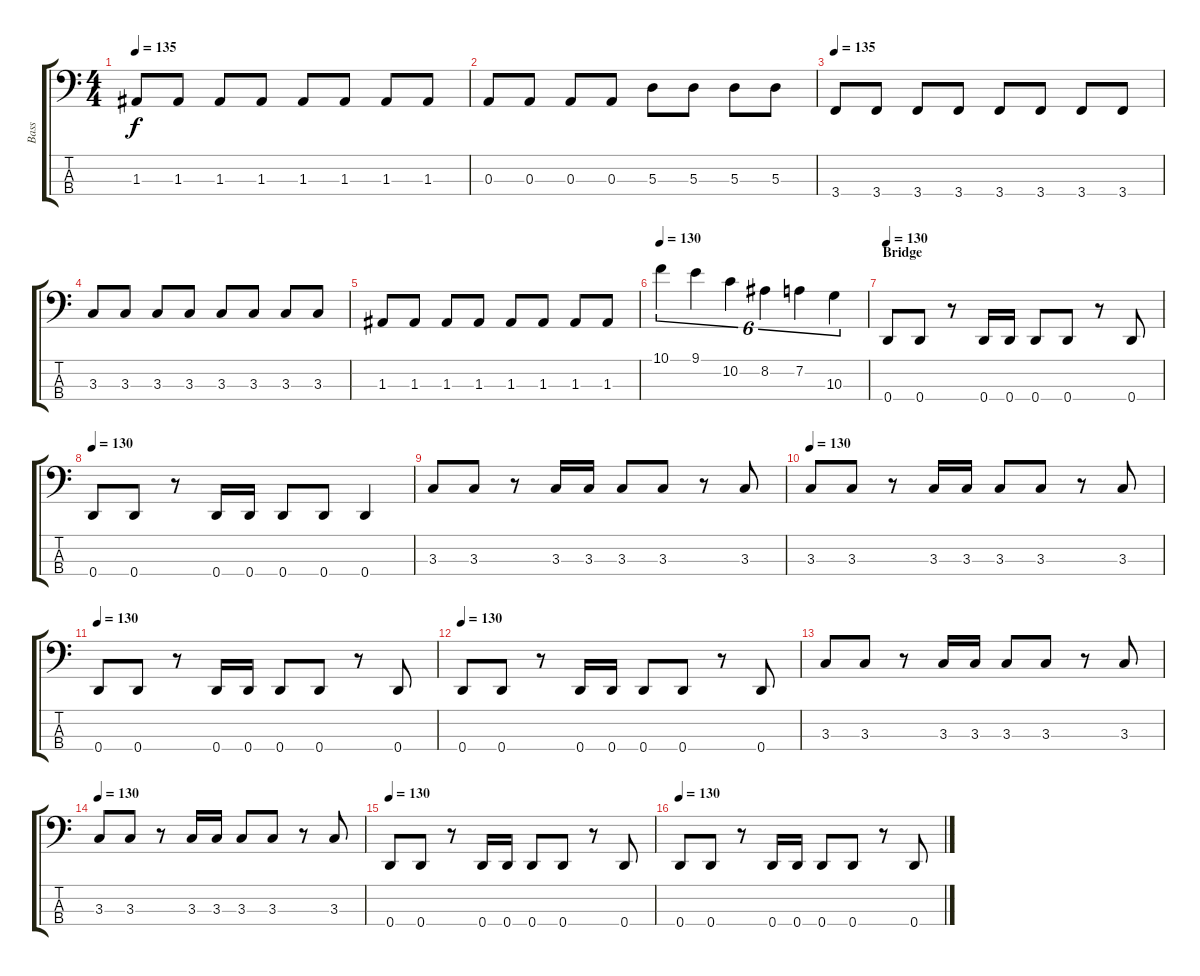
\track ("Bass" "Bass") {instrument electricbassfinger}
\staff {score tabs}
\tuning (G2 D2 A1 D1) {hide}
\ts (4 4)
\tempo 135
\clef f4
\ks c
1.3.8{dy f} 1.3.8 1.3.8 1.3.8 1.3.8 1.3.8 1.3.8 1.3.8 |
0.3.8 0.3.8 0.3.8 0.3.8 5.3.8 5.3.8 5.3.8 5.3.8 |
\tempo 135
3.4.8 3.4.8 3.4.8 3.4.8 3.4.8 3.4.8 3.4.8 3.4.8 |
3.3.8 3.3.8 3.3.8 3.3.8 3.3.8 3.3.8 3.3.8 3.3.8 |
1.3.8 1.3.8 1.3.8 1.3.8 1.3.8 1.3.8 1.3.8 1.3.8 |
\tempo 130
10.1.4{tu (6 4)} 9.1.4{tu (6 4)} 10.2.4{tu (6 4)} 8.2.4{tu (6 4)} 7.2.4{tu (6 4)} 10.3.4{tu (6 4)} |
\section ("" "Bridge")
\tempo 130
0.4.8 0.4.8 r.8 0.4.16 0.4.16 0.4.8 0.4.8 r.8 0.4.8 |
\tempo 130
0.4.8 0.4.8 r.8 0.4.16 0.4.16 0.4.8 0.4.8 0.4.4 |
3.3.8 3.3.8 r.8 3.3.16 3.3.16 3.3.8 3.3.8 r.8 3.3.8 |
\tempo 130
3.3.8 3.3.8 r.8 3.3.16 3.3.16 3.3.8 3.3.8 r.8 3.3.8 |
\tempo 130
0.4.8 0.4.8 r.8 0.4.16 0.4.16 0.4.8 0.4.8 r.8 0.4.8 |
\tempo 130
0.4.8 0.4.8 r.8 0.4.16 0.4.16 0.4.8 0.4.8 r.8 0.4.8 |
3.3.8 3.3.8 r.8 3.3.16 3.3.16 3.3.8 3.3.8 r.8 3.3.8 |
\tempo 130
3.3.8 3.3.8 r.8 3.3.16 3.3.16 3.3.8 3.3.8 r.8 3.3.8 |
\tempo 130
0.4.8 0.4.8 r.8 0.4.16 0.4.16 0.4.8 0.4.8 r.8 0.4.8 |
\tempo 130
0.4.8 0.4.8 r.8 0.4.16 0.4.16 0.4.8 0.4.8 r.8 0.4.8
